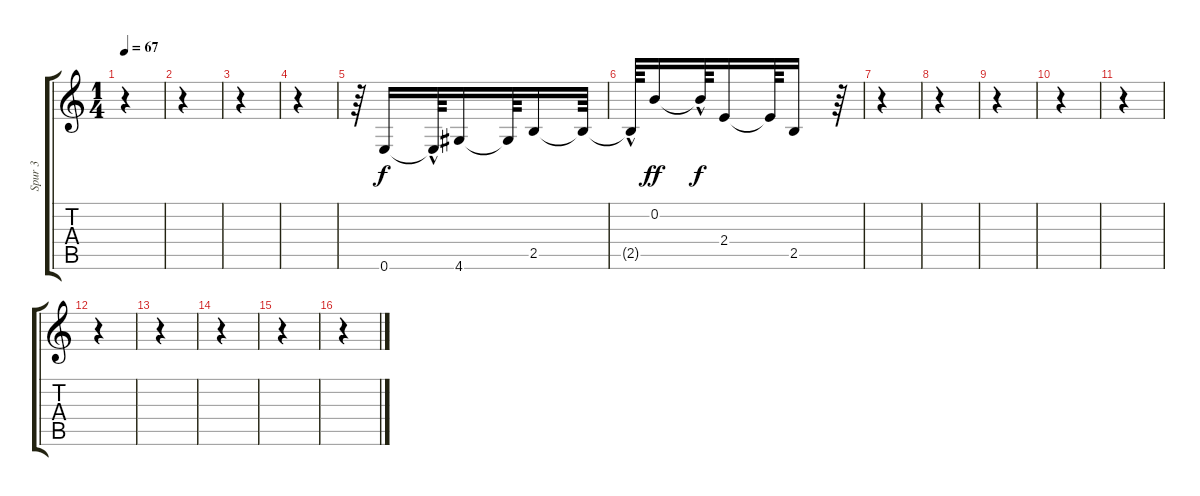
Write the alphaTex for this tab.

\track ("Spur 3" "Spur 3") {instrument acousticguitarnylon}
\staff {score tabs}
\tuning (E4 B3 G3 D3 A2 E2) {hide}
\ts (1 4)
\tempo 67
\clef g2
\ks c
r.4{dy f} |
r.4 |
r.4 |
r.4 |
r.64 0.6.16 0.6{hac t}.64 4.6.16 4.6{t}.64 2.5.16 2.5{t}.64 |
2.5{hac t}.64 0.2.16{dy ff} 0.2{hac t}.64{dy f} 2.4.16 2.4{t}.64 2.5.16 r.64 |
r.4 |
r.4 |
r.4 |
r.4 |
r.4 |
r.4 |
r.4 |
r.4 |
r.4 |
r.4
